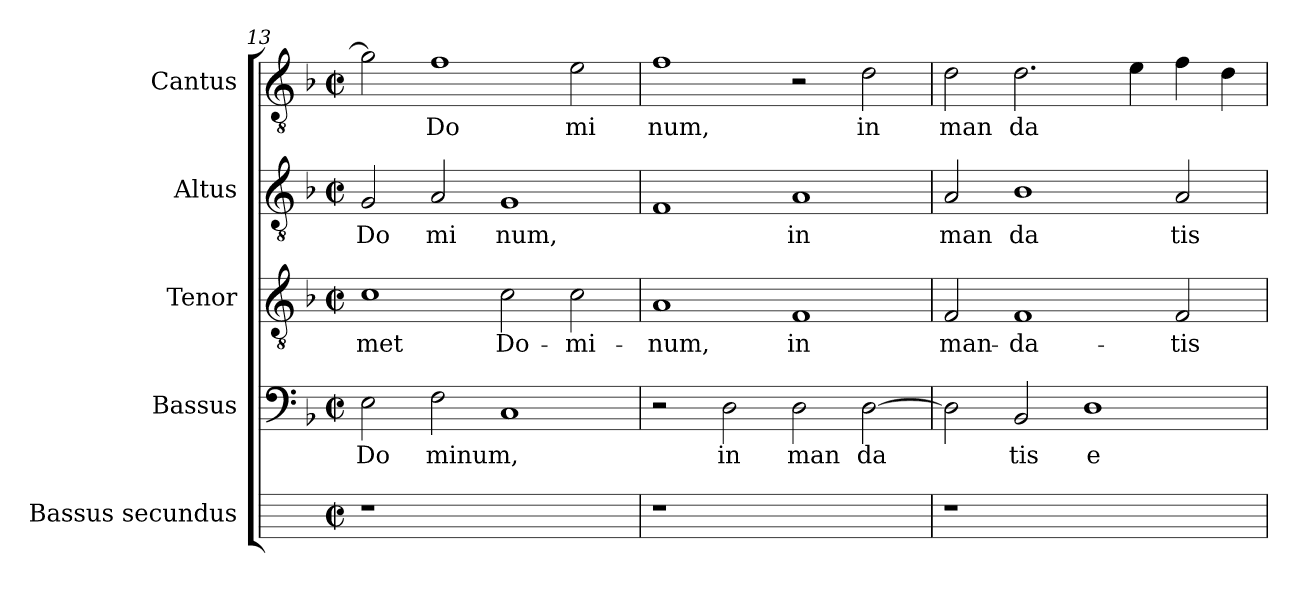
**kern	**kern	**text	**kern	**text	**kern	**text	**kern	**text
*part5	*part4	*part4	*part3	*part3	*part2	*part2	*part1	*part1
*staff5	*staff4	*staff4	*staff3	*staff3	*staff2	*staff2	*staff1	*staff1
*I"Bassus  secundus	*I"Bassus	*	*I"Tenor	*	*I"Altus	*	*I"Cantus	*
*	*I'B	*	*I'T	*	*I'A	*	*I'C	*
!!LO:PB:g=z
*	*clefF4	*	*clefGv2	*	*clefGv2	*	*clefGv2	*
*k[]	*k[b-]	*	*k[b-]	*	*k[b-]	*	*k[b-]	*
*C:	*F:	*	*F:	*	*F:	*	*F:	*
*M2/2	*M2/2	*	*M2/2	*	*M2/2	*	*M2/2	*
*met(c|)	*met(c|)	*	*met(c|)	*	*met(c|)	*	*met(c|)	*
=13	=13	=13	=13	=13	=13	=13	=13	=13
!	!	!LO:LY:b:cj	!	!LO:LY:b:cj	!	!LO:LY:b:cj	!	!LO:LY:b:cj
1r	2E\	Do	1c	met	2G/	Do	2g\]	.
!	!	!LO:LY:b:cj	!	!	!	!LO:LY:b:cj	!	!LO:LY:b:cj
.	2F\	minum,	.	.	2A/	mi	1f	Do
!	!	!LO:LY:b:cj	!	!LO:LY:b:cj	!	!LO:LY:b:cj	!	!
1ryy	1C	.	2c\	Do-	1G	num,	.	.
!	!	!	!	!LO:LY:b:cj	!	!	!	!LO:LY:b:cj
.	.	.	2c\	-mi-	.	.	2e\	mi
=14	=14	=14	=14	=14	=14	=14	=14	=14
!	!	!	!	!LO:LY:b:cj	!	!LO:LY:b:cj	!	!LO:LY:b:cj
1r	2r	.	1A	-num,	1F	.	1f	num,
!	!	!LO:LY:b:cj	!	!	!	!	!	!
.	2D\	in	.	.	.	.	.	.
!	!	!LO:LY:b:cj	!	!LO:LY:b:cj	!	!LO:LY:b:cj	!	!
1ryy	2D\	man	1F	in	1A	in	2r	.
!	!	!LO:LY:b:cj	!	!	!	!	!	!LO:LY:b:cj
.	[>2D\	da	.	.	.	.	2d\	in
=15	=15	=15	=15	=15	=15	=15	=15	=15
!	!	!LO:LY:b:cj	!	!LO:LY:b:cj	!	!LO:LY:b:cj	!	!LO:LY:b:cj
1r	2D\]	.	2F/	man-	2A/	man	2d\	man
!	!	!LO:LY:b:cj	!	!LO:LY:b:cj	!	!LO:LY:b:cj	!	!LO:LY:b:cj
.	2BB-/	tis	1F	-da-	1B-	da	2.d\	da
!	!	!LO:LY:b:cj	!	!	!	!	!	!
1ryy	1D	e	.	.	.	.	.	.
!	!	!	!	!	!	!	!	!LO:LY:b:cj
.	.	.	.	.	.	.	4e\	.
!	!	!	!	!LO:LY:b:cj	!	!LO:LY:b:cj	!	!LO:LY:b:cj
.	.	.	2F/	-tis	2A/	tis	4f\	.
!	!	!	!	!	!	!	!	!LO:LY:b:cj
.	.	.	.	.	.	.	4d\	.
=	=	=	=	=	=	=	=	=
*-	*-	*-	*-	*-	*-	*-	*-	*-
